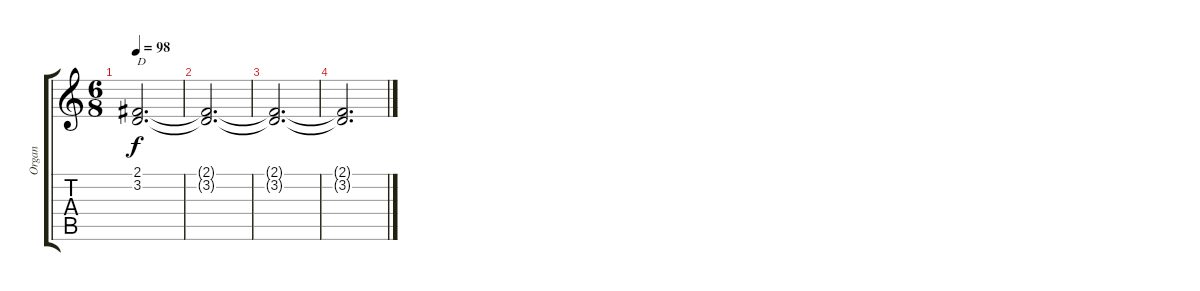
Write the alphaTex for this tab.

\track ("Organ" "Organ") {instrument drawbarorgan}
\staff {score tabs}
\tuning (E4 B3 G3 D3 A2 E2) {hide}
\ts (6 8)
\tempo 98
\clef g2
\ks c
(2.1 3.2).2{d txt "D" dy f} |
(2.1{t} 3.2{t}).2{d} |
(2.1{t} 3.2{t}).2{d} |
(2.1{t} 3.2{t}).2{d}
